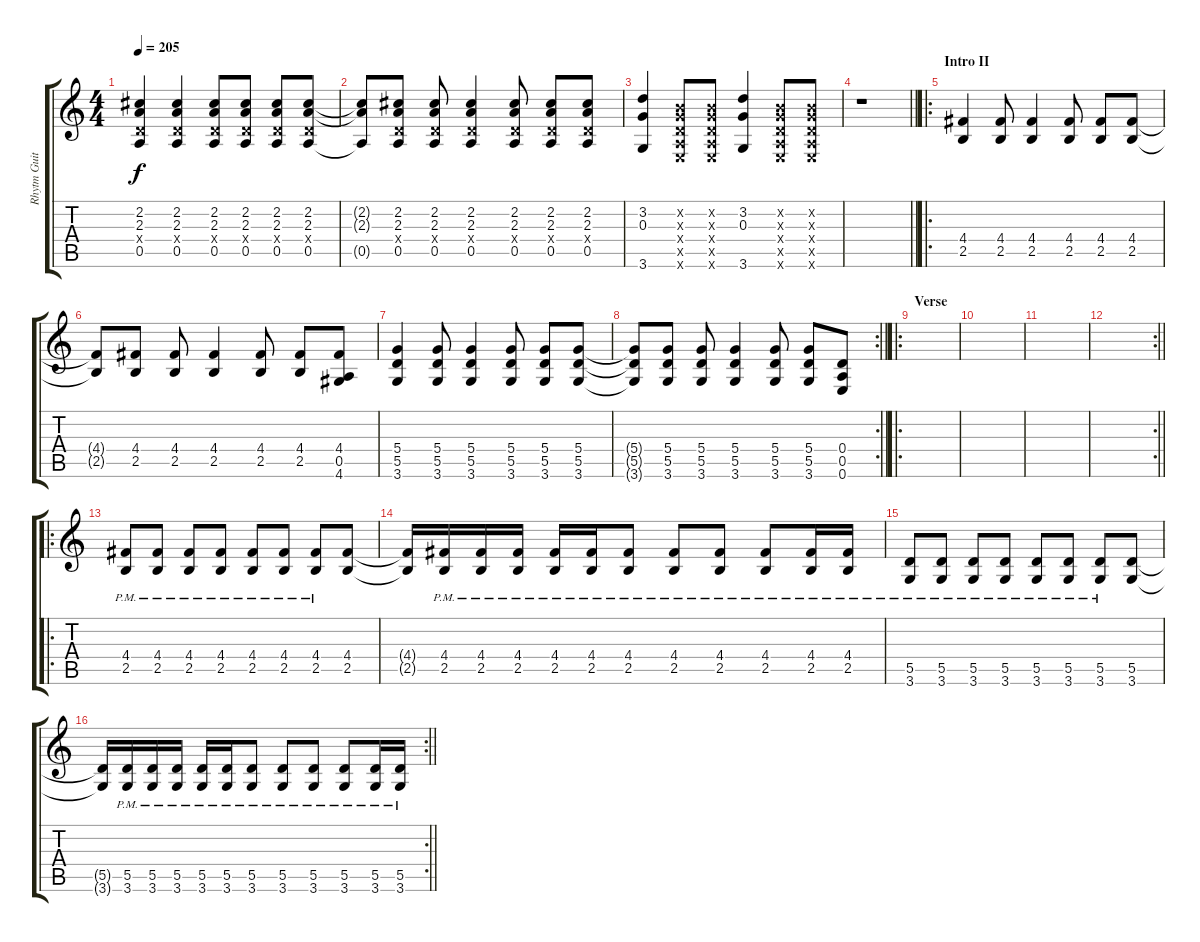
\track ("Rhytm Guitar" "Rhytm Guit") {instrument electricguitarclean}
\staff {score tabs}
\tuning (E4 B3 G3 D3 A2 E2) {hide}
\ts (4 4)
\tempo 205
\clef g2
\ks c
(2.2 2.3 0.4{x} 0.5).4{dy f} (2.2 2.3 0.4{x} 0.5).4 (2.2 2.3 0.4{x} 0.5).8 (2.2 2.3 0.4{x} 0.5).8 (2.2 2.3 0.4{x} 0.5).8 (2.2 2.3 0.4{x} 0.5).8 |
(2.2{t} 2.3{t} 0.5{t}).8 (2.2 2.3 0.4{x} 0.5).8 (2.2 2.3 0.4{x} 0.5).8 (2.2 2.3 0.4{x} 0.5).4 (2.2 2.3 0.4{x} 0.5).8 (2.2 2.3 0.4{x} 0.5).8 (2.2 2.3 0.4{x} 0.5).8 |
(3.2 0.3 3.6).4 (0.2{x} 0.3{x} 0.4{x} 0.5{x} 0.6{x}).8 (0.2{x} 0.3{x} 0.4{x} 0.5{x} 0.6{x}).8 (3.2 0.3 3.6).4 (0.2{x} 0.3{x} 0.4{x} 0.5{x} 0.6{x}).8 (0.2{x} 0.3{x} 0.4{x} 0.5{x} 0.6{x}).8 |
\barLineRight lightlight
r.1 |
\ro
\section ("" "Intro II")
(4.4 2.5).4 (4.4 2.5).8 (4.4 2.5).4 (4.4 2.5).8 (4.4 2.5).8 (4.4 2.5).8 |
(4.4{t} 2.5{t}).8 (4.4 2.5).8 (4.4 2.5).8 (4.4 2.5).4 (4.4 2.5).8 (4.4 2.5).8 (4.4 0.5 4.6).8 |
(5.4 5.5 3.6).4 (5.4 5.5 3.6).8 (5.4 5.5 3.6).4 (5.4 5.5 3.6).8 (5.4 5.5 3.6).8 (5.4 5.5 3.6).8 |
\rc 2
\barLineRight lightlight
(5.4{t} 5.5{t} 3.6{t}).8 (5.4 5.5 3.6).8 (5.4 5.5 3.6).8 (5.4 5.5 3.6).4 (5.4 5.5 3.6).8 (5.4 5.5 3.6).8 (0.4 0.5 0.6).8 |
\ro
\section ("" "Verse")
|
|
|
\rc 2
\barLineRight lightlight
|
\ro
(4.4{pm} 2.5{pm}).8 (4.4{pm} 2.5{pm}).8 (4.4{pm} 2.5{pm}).8 (4.4{pm} 2.5{pm}).8 (4.4{pm} 2.5{pm}).8 (4.4{pm} 2.5{pm}).8 (4.4{pm} 2.5{pm}).8 (4.4 2.5).8 |
(4.4{t} 2.5{t}).16 (4.4{pm} 2.5{pm}).16 (4.4{pm} 2.5{pm}).16 (4.4{pm} 2.5{pm}).16 (4.4{pm} 2.5{pm}).16 (4.4{pm} 2.5{pm}).16 (4.4{pm} 2.5{pm}).8 (4.4{pm} 2.5{pm}).8 (4.4{pm} 2.5{pm}).8 (4.4{pm} 2.5{pm}).8 (4.4{pm} 2.5{pm}).16 (4.4{pm} 2.5{pm}).16 |
(5.5{pm} 3.6).8 (5.5{pm} 3.6).8 (5.5{pm} 3.6).8 (5.5{pm} 3.6).8 (5.5{pm} 3.6).8 (5.5{pm} 3.6).8 (5.5{pm} 3.6).8 (5.5 3.6).8 |
\rc 2
\barLineRight lightlight
(5.5{t} 3.6{t}).16 (5.5{pm} 3.6).16 (5.5{pm} 3.6).16 (5.5{pm} 3.6).16 (5.5{pm} 3.6).16 (5.5{pm} 3.6).16 (5.5{pm} 3.6).8 (5.5{pm} 3.6).8 (5.5{pm} 3.6).8 (5.5{pm} 3.6).8 (5.5{pm} 3.6).16 (5.5{pm} 3.6).16
